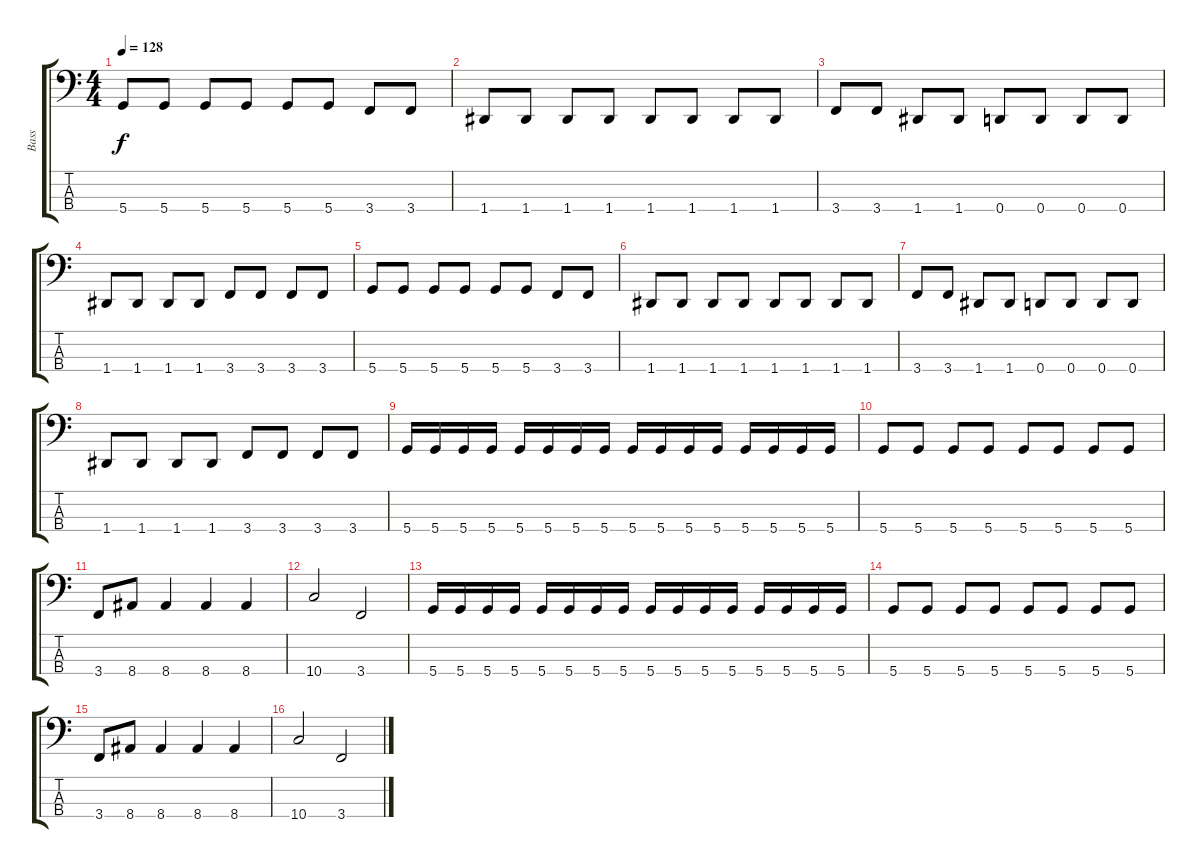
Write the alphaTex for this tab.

\track ("Bass" "Bass") {instrument electricbassfinger}
\staff {score tabs}
\tuning (G2 D2 A1 D1) {hide}
\ts (4 4)
\tempo 128
\clef f4
\ks c
5.4.8{dy f} 5.4.8 5.4.8 5.4.8 5.4.8 5.4.8 3.4.8 3.4.8 |
1.4.8 1.4.8 1.4.8 1.4.8 1.4.8 1.4.8 1.4.8 1.4.8 |
3.4.8 3.4.8 1.4.8 1.4.8 0.4.8 0.4.8 0.4.8 0.4.8 |
1.4.8 1.4.8 1.4.8 1.4.8 3.4.8 3.4.8 3.4.8 3.4.8 |
5.4.8 5.4.8 5.4.8 5.4.8 5.4.8 5.4.8 3.4.8 3.4.8 |
1.4.8 1.4.8 1.4.8 1.4.8 1.4.8 1.4.8 1.4.8 1.4.8 |
3.4.8 3.4.8 1.4.8 1.4.8 0.4.8 0.4.8 0.4.8 0.4.8 |
1.4.8 1.4.8 1.4.8 1.4.8 3.4.8 3.4.8 3.4.8 3.4.8 |
5.4.16 5.4.16 5.4.16 5.4.16 5.4.16 5.4.16 5.4.16 5.4.16 5.4.16 5.4.16 5.4.16 5.4.16 5.4.16 5.4.16 5.4.16 5.4.16 |
5.4.8 5.4.8 5.4.8 5.4.8 5.4.8 5.4.8 5.4.8 5.4.8 |
3.4.8 8.4.8 8.4.4 8.4.4 8.4.4 |
10.4.2 3.4.2 |
5.4.16 5.4.16 5.4.16 5.4.16 5.4.16 5.4.16 5.4.16 5.4.16 5.4.16 5.4.16 5.4.16 5.4.16 5.4.16 5.4.16 5.4.16 5.4.16 |
5.4.8 5.4.8 5.4.8 5.4.8 5.4.8 5.4.8 5.4.8 5.4.8 |
3.4.8 8.4.8 8.4.4 8.4.4 8.4.4 |
10.4.2 3.4.2
